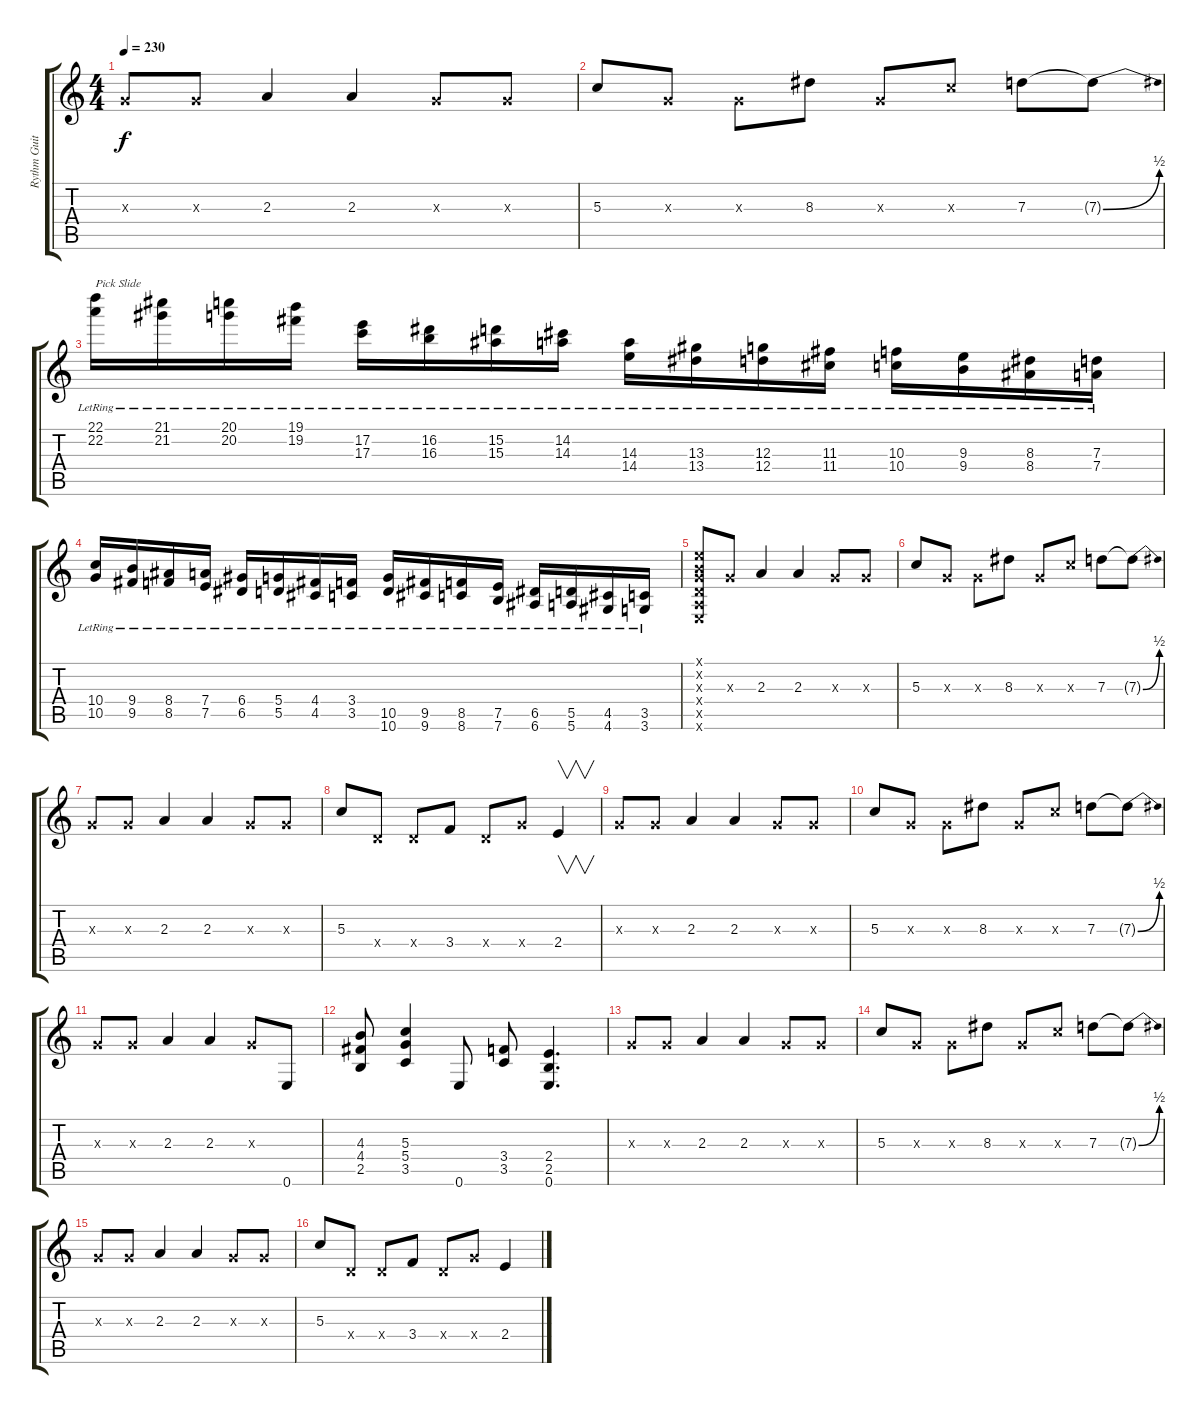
\track ("Rythm Guitar" "Rythm Guit") {instrument overdrivenguitar}
\staff {score tabs}
\tuning (E4 B3 G3 D3 A2 E2) {hide}
\ts (4 4)
\tempo 230
\clef g2
\ks c
0.3{x}.8{dy f} 0.3{x}.8 2.3.4 2.3.4 0.3{x}.8 0.3{x}.8 |
5.3.8 0.3{x}.8 0.3{x}.8 8.3.8 0.3{x}.8 5.3{x}.8 7.3.8 7.3{be (bend 0 0 60 2) t}.8 |
(22.1{lr} 22.2{lr}).16{txt "Pick Slide "} (21.1{lr} 21.2{lr}).16 (20.1{lr} 20.2{lr}).16 (19.1{lr} 19.2{lr}).16 (17.2{lr} 17.3{lr}).16 (16.2{lr} 16.3{lr}).16 (15.2{lr} 15.3{lr}).16 (14.2{lr} 14.3{lr}).16 (14.3{lr} 14.4{lr}).16 (13.3{lr} 13.4{lr}).16 (12.3{lr} 12.4{lr}).16 (11.3{lr} 11.4{lr}).16 (10.3{lr} 10.4{lr}).16 (9.3{lr} 9.4{lr}).16 (8.3{lr} 8.4{lr}).16 (7.3{lr} 7.4{lr}).16 |
(10.4{lr} 10.5{lr}).16 (9.4{lr} 9.5{lr}).16 (8.4{lr} 8.5{lr}).16 (7.4{lr} 7.5{lr}).16 (6.4{lr} 6.5{lr}).16 (5.4{lr} 5.5{lr}).16 (4.4{lr} 4.5{lr}).16 (3.4{lr} 3.5{lr}).16 (10.5{lr} 10.6{lr}).16 (9.5{lr} 9.6{lr}).16 (8.5{lr} 8.6{lr}).16 (7.5{lr} 7.6{lr}).16 (6.5{lr} 6.6{lr}).16 (5.5{lr} 5.6{lr}).16 (4.5{lr} 4.6{lr}).16 (3.5{lr} 3.6{lr}).16 |
(0.1{x} 0.2{x} 0.3{x} 0.4{x} 0.5{x} 0.6{x}).8 0.3{x}.8 2.3.4 2.3.4 0.3{x}.8 0.3{x}.8 |
5.3.8 0.3{x}.8 0.3{x}.8 8.3.8 0.3{x}.8 5.3{x}.8 7.3.8 7.3{be (bend 0 0 60 2) t}.8 |
0.3{x}.8 0.3{x}.8 2.3.4 2.3.4 0.3{x}.8 0.3{x}.8 |
5.3.8 0.4{x}.8 0.4{x}.8 3.4.8 0.4{x}.8 5.4{x}.8 2.4.4{v} |
0.3{x}.8 0.3{x}.8 2.3.4 2.3.4 0.3{x}.8 0.3{x}.8 |
5.3.8 0.3{x}.8 0.3{x}.8 8.3.8 0.3{x}.8 5.3{x}.8 7.3.8 7.3{be (bend 0 0 60 2) t}.8 |
0.3{x}.8 0.3{x}.8 2.3.4 2.3.4 0.3{x}.8 0.6.8 |
(4.3 4.4 2.5).8 (5.3 5.4 3.5).4 0.6.8 (3.4 3.5).8 (2.4 2.5 0.6).4{d} |
0.3{x}.8 0.3{x}.8 2.3.4 2.3.4 0.3{x}.8 0.3{x}.8 |
5.3.8 0.3{x}.8 0.3{x}.8 8.3.8 0.3{x}.8 5.3{x}.8 7.3.8 7.3{be (bend 0 0 60 2) t}.8 |
0.3{x}.8 0.3{x}.8 2.3.4 2.3.4 0.3{x}.8 0.3{x}.8 |
5.3.8 0.4{x}.8 0.4{x}.8 3.4.8 0.4{x}.8 5.4{x}.8 2.4.4
